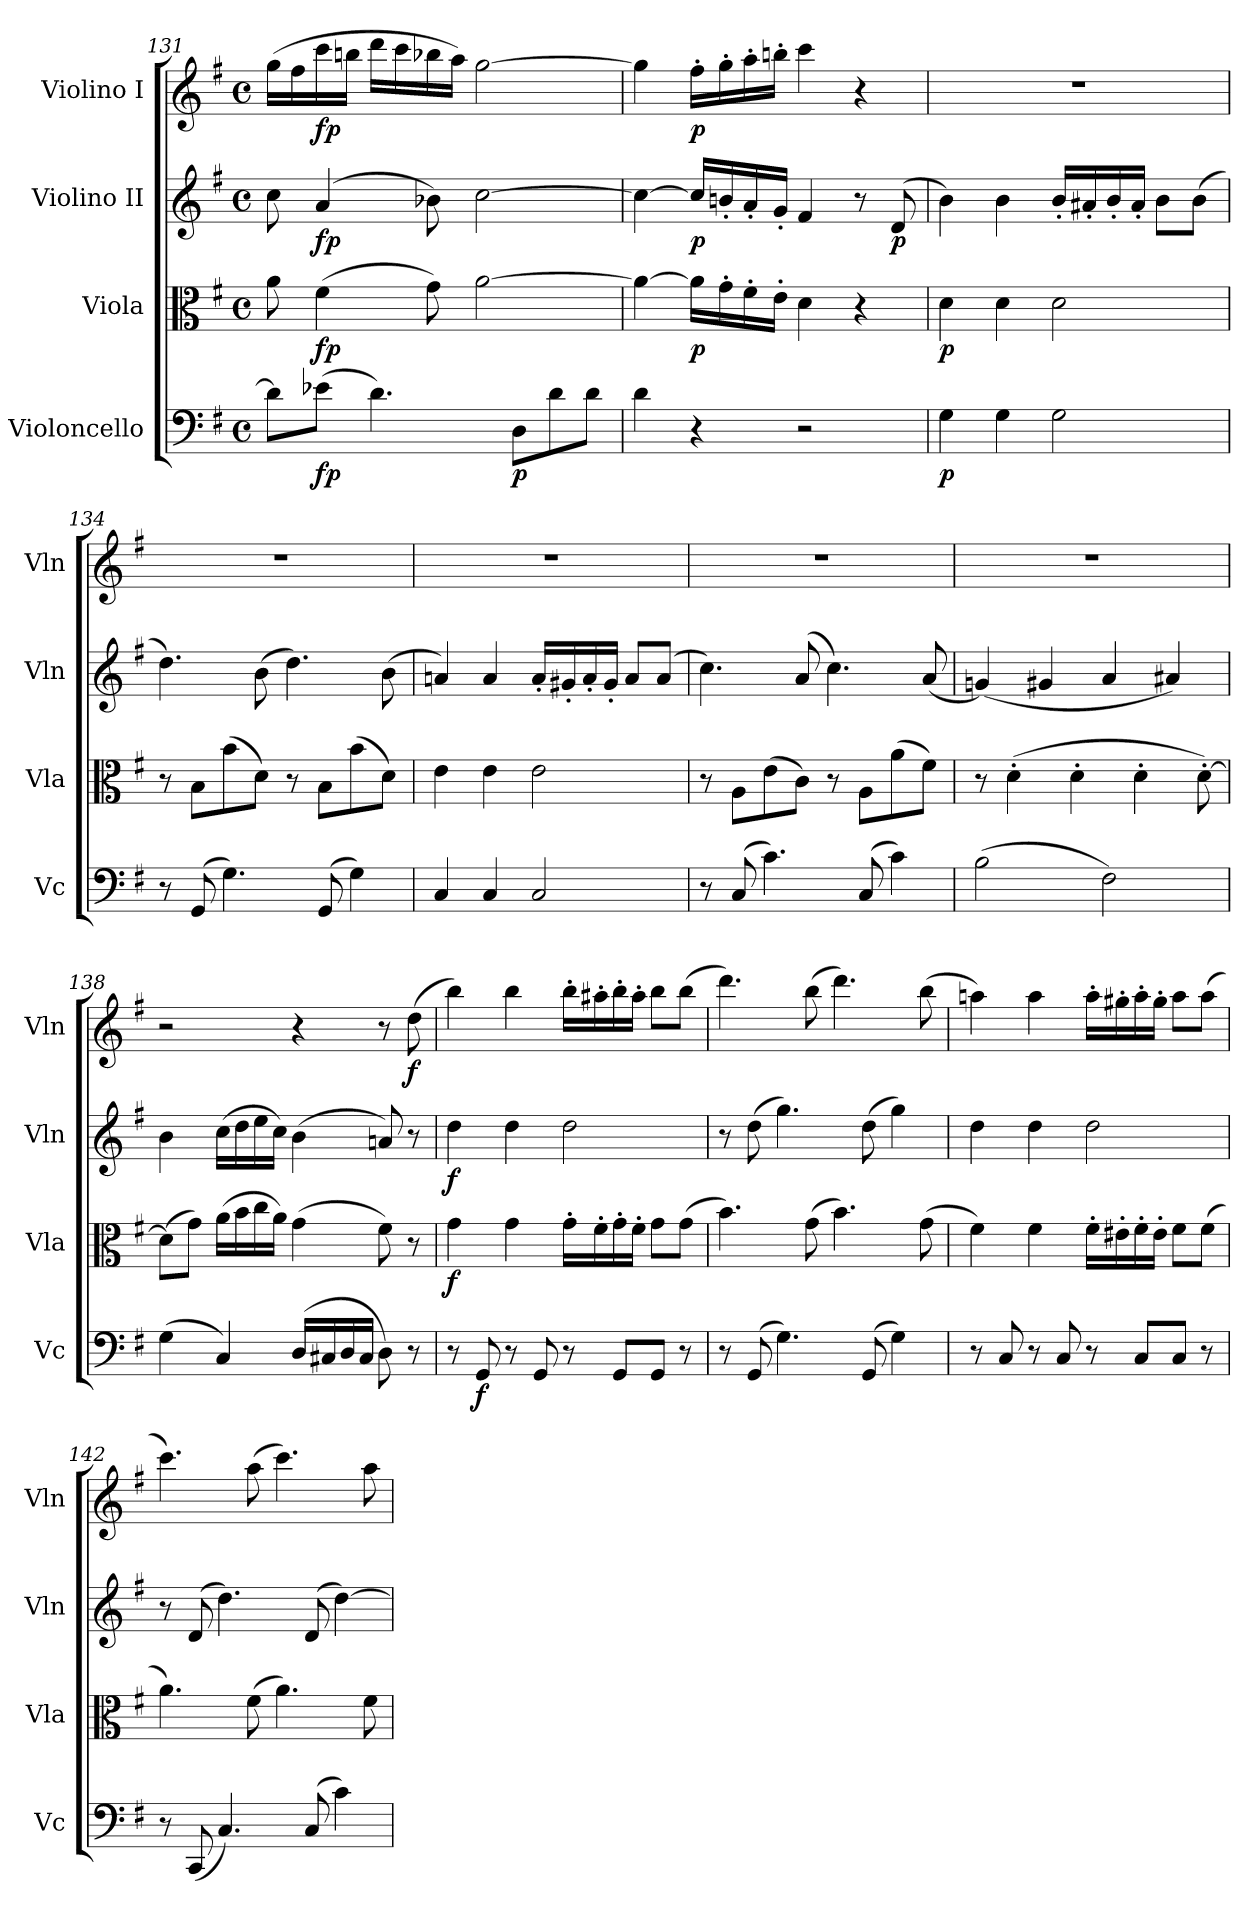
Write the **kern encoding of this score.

**kern	**dynam	**kern	**dynam	**kern	**dynam	**kern	**dynam
*part4	*part4	*part3	*part3	*part2	*part2	*part1	*part1
*staff4	*staff4	*staff3	*staff3	*staff2	*staff2	*staff1	*staff1
*I"Violoncello	*	*I"Viola	*	*I"Violino II	*	*I"Violino I	*
*I'Vc	*	*I'Vla	*	*I'Vln	*	*I'Vln	*
*clefF4	*	*clefC3	*	*clefG2	*	*clefG2	*
*k[f#]	*	*k[f#]	*	*k[f#]	*	*k[f#]	*
*G:	*	*G:	*	*G:	*	*G:	*
*M4/4	*	*M4/4	*	*M4/4	*	*M4/4	*
*met(c)	*	*met(c)	*	*met(c)	*	*met(c)	*
=131	=131	=131	=131	=131	=131	=131	=131
8dL]	.	8a	.	8cc	.	(16ggLL	.
.	.	.	.	.	.	16ff#	.
(8e-XJ	fp	(4f#	fp	(4a	fp	16ccc	fp
.	.	.	.	.	.	16bbnJJ	.
4.d)	.	.	.	.	.	16dddLL	.
.	.	.	.	.	.	16ccc	.
.	.	8g)	.	8b-X)	.	16bb-X	.
.	.	.	.	.	.	16aaJJ)	.
.	.	[2a	.	[2cc	.	[2gg	.
8DL	p	.	.	.	.	.	.
8d	.	.	.	.	.	.	.
8dJ	.	.	.	.	.	.	.
=132	=132	=132	=132	=132	=132	=132	=132
4d	.	4a_	.	4cc_	.	4gg]	.
4r	.	16aLL]	p	16ccLL]	p	16ff#'LL	p
.	.	16g'	.	16bn'	.	16gg'	.
.	.	16f#'	.	16a'	.	16aa'	.
.	.	16e'JJ	.	16g'JJ	.	16bbn'JJ	.
2r	.	4d	.	4f#	.	4ccc	.
.	.	4r	.	8r	.	4r	.
.	.	.	.	(8d	p	.	.
!!LO:PB:g=z
=133	=133	=133	=133	=133	=133	=133	=133
4G	p	4d	p	4b)	.	1r	.
4G	.	4d	.	4b	.	.	.
2G	.	2d	.	16b'LL	.	.	.
.	.	.	.	16a#X'	.	.	.
.	.	.	.	16b'	.	.	.
.	.	.	.	16a#'JJ	.	.	.
.	.	.	.	8bL	.	.	.
.	.	.	.	(8bJ	.	.	.
=134	=134	=134	=134	=134	=134	=134	=134
8r	.	8r	.	4.dd)	.	1r	.
(8GG	.	8BL	.	.	.	.	.
4.G)	.	(8b	.	.	.	.	.
.	.	8dJ)	.	(8b	.	.	.
.	.	8r	.	4.dd)	.	.	.
(8GG	.	8BL	.	.	.	.	.
4G)	.	(8b	.	.	.	.	.
.	.	8dJ)	.	(8b	.	.	.
=135	=135	=135	=135	=135	=135	=135	=135
4C	.	4e	.	4an)	.	1r	.
4C	.	4e	.	4a	.	.	.
2C	.	2e	.	16a'LL	.	.	.
.	.	.	.	16g#X'	.	.	.
.	.	.	.	16a'	.	.	.
.	.	.	.	16g#'JJ	.	.	.
.	.	.	.	8aL	.	.	.
.	.	.	.	(8aJ	.	.	.
=136	=136	=136	=136	=136	=136	=136	=136
8r	.	8r	.	4.cc)	.	1r	.
(8C	.	8AL	.	.	.	.	.
4.c)	.	(8e	.	.	.	.	.
.	.	8cJ)	.	(8a	.	.	.
.	.	8r	.	4.cc)	.	.	.
(8C	.	8AL	.	.	.	.	.
4c)	.	(8a	.	.	.	.	.
.	.	8f#J)	.	(8a	.	.	.
=137	=137	=137	=137	=137	=137	=137	=137
(2B	.	8r	.	(4gn)	.	1r	.
.	.	(4d'	.	.	.	.	.
.	.	.	.	4g#X	.	.	.
.	.	4d'	.	.	.	.	.
2F#)	.	.	.	4a	.	.	.
.	.	4d'	.	.	.	.	.
.	.	.	.	4a#X)	.	.	.
.	.	[8d')	.	.	.	.	.
!!LO:LB:g=z
=138	=138	=138	=138	=138	=138	=138	=138
(4G	.	(8dL]	.	4b	.	2r	.
.	.	8gJ)	.	.	.	.	.
4C)	.	(16aLL	.	(16ccLL	.	.	.
.	.	16b	.	16dd	.	.	.
.	.	16cc	.	16ee	.	.	.
.	.	16aJJ)	.	16ccJJ)	.	.	.
(16DLL	.	(4g	.	(4b	.	4r	.
16C#X	.	.	.	.	.	.	.
16D	.	.	.	.	.	.	.
16C#JJ	.	.	.	.	.	.	.
8D)	.	8f#)	.	8an)	.	8r	.
8r	.	8r	.	8r	.	(8dd	f
=139	=139	=139	=139	=139	=139	=139	=139
8r	.	4g	f	4dd	f	4bb)	.
8GG	f	.	.	.	.	.	.
8r	.	4g	.	4dd	.	4bb	.
8GG	.	.	.	.	.	.	.
8r	.	16g'LL	.	2dd	.	16bb'LL	.
.	.	16f#'	.	.	.	16aa#X'	.
8GGL	.	16g'	.	.	.	16bb'	.
.	.	16f#'JJ	.	.	.	16aa#'JJ	.
8GGJ	.	8gL	.	.	.	8bbL	.
8r	.	(8gJ	.	.	.	(8bbJ	.
=140	=140	=140	=140	=140	=140	=140	=140
8r	.	4.b)	.	8r	.	4.ddd)	.
(8GG	.	.	.	(8dd	.	.	.
4.G)	.	.	.	4.gg)	.	.	.
.	.	(8g	.	.	.	(8bb	.
.	.	4.b)	.	.	.	4.ddd)	.
(8GG	.	.	.	(8dd	.	.	.
4G)	.	.	.	4gg)	.	.	.
.	.	(8g	.	.	.	(8bb	.
=141	=141	=141	=141	=141	=141	=141	=141
8r	.	4f#)	.	4dd	.	4aan)	.
8C	.	.	.	.	.	.	.
8r	.	4f#	.	4dd	.	4aa	.
8C	.	.	.	.	.	.	.
8r	.	16f#'LL	.	2dd	.	16aa'LL	.
.	.	16e#X'	.	.	.	16gg#X'	.
8CL	.	16f#'	.	.	.	16aa'	.
.	.	16e#'JJ	.	.	.	16gg#'JJ	.
8CJ	.	8f#L	.	.	.	8aaL	.
8r	.	(8f#J	.	.	.	(8aaJ	.
!!LO:LB:g=z
=142	=142	=142	=142	=142	=142	=142	=142
8r	.	4.a)	.	8r	.	4.ccc)	.
(8CC	.	.	.	(8d	.	.	.
4.C)	.	.	.	4.dd)	.	.	.
.	.	(8f#	.	.	.	(8aa	.
.	.	4.a)	.	.	.	4.ccc)	.
(8C	.	.	.	(8d	.	.	.
4c)	.	.	.	[4dd)	.	.	.
.	.	8f#	.	.	.	8aa	.
=	=	=	=	=	=	=	=
*-	*-	*-	*-	*-	*-	*-	*-
